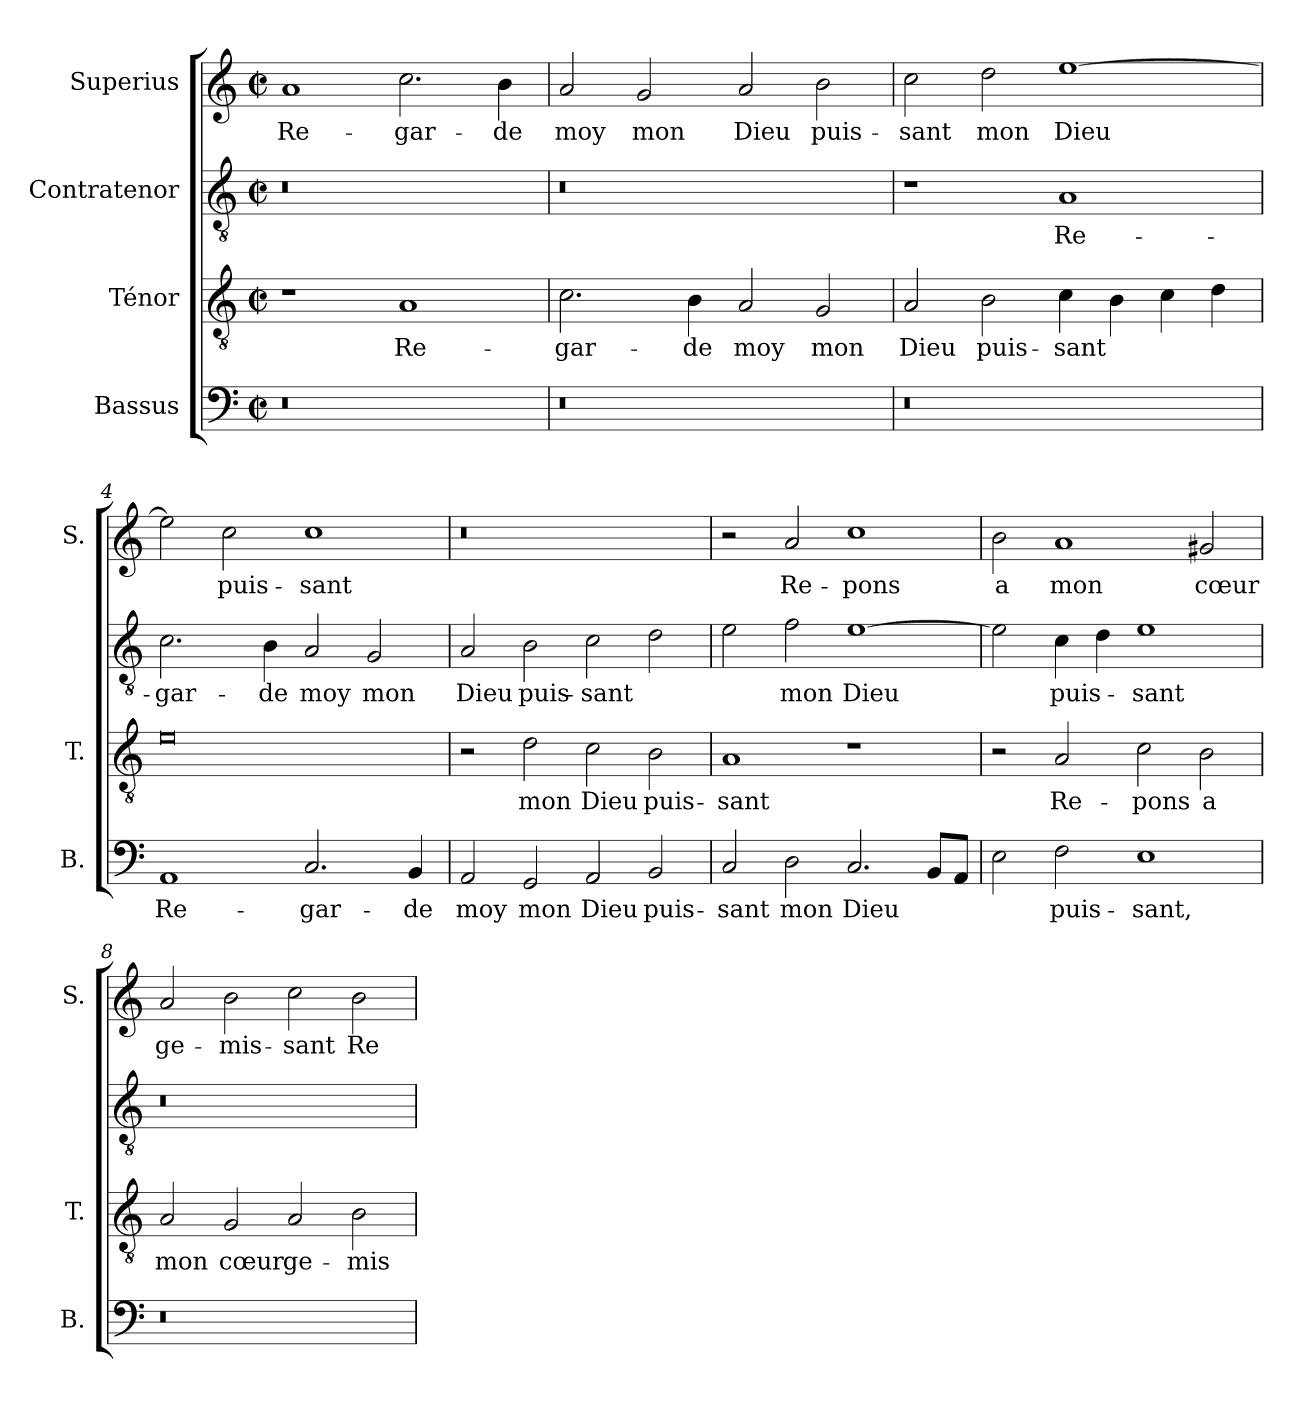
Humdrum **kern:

**kern	**text	**kern	**text	**kern	**text	**kern	**text
*part4	*part4	*part3	*part3	*part2	*part2	*part1	*part1
*staff4	*staff4	*staff3	*staff3	*staff2	*staff2	*staff1	*staff1
*I"Bassus	*	*I"Ténor	*	*I"Contratenor	*	*I"Superius	*
*I'B.	*	*I'T.	*	*	*	*I'S.	*
*clefF4	*	*clefGv2	*	*clefGv2	*	*clefG2	*
*k[]	*	*k[]	*	*k[]	*	*k[]	*
*C:	*	*C:	*	*C:	*	*C:	*
*M2/2	*	*M2/2	*	*M2/2	*	*M2/2	*
*met(c|)	*	*met(c|)	*	*met(c|)	*	*met(c|)	*
=1	=1	=1	=1	=1	=1	=1	=1
0r	.	1r	.	0r	.	1a/	Re-
.	.	1A/	Re-	.	.	2.cc\	-gar-
.	.	.	.	.	.	4b\	-de
=2	=2	=2	=2	=2	=2	=2	=2
0r	.	2.c\	-gar-	0r	.	2a/	moy
.	.	.	.	.	.	2g/	mon
.	.	4B\	-de	.	.	.	.
.	.	2A/	moy	.	.	2a/	Dieu
.	.	2G/	mon	.	.	2b\	puis-
=3	=3	=3	=3	=3	=3	=3	=3
0r	.	2A/	Dieu	1r	.	2cc\	-sant
.	.	2B\	puis-	.	.	2dd\	mon
.	.	4c\	-sant	1A/	Re-	[1ee\	Dieu
.	.	4B\	.	.	.	.	.
.	.	4c\	.	.	.	.	.
.	.	4d\	.	.	.	.	.
=4	=4	=4	=4	=4	=4	=4	=4
1AA/	Re-	0e\	.	2.c\	-gar-	2ee\]	.
.	.	.	.	.	.	2cc\	puis-
.	.	.	.	4B\	-de	.	.
2.C/	-gar-	.	.	2A/	moy	1cc\	-sant
.	.	.	.	2G/	mon	.	.
4BB/	-de	.	.	.	.	.	.
=5	=5	=5	=5	=5	=5	=5	=5
2AA/	moy	2r	.	2A/	Dieu	0r	.
2GG/	mon	2d\	mon	2B\	puis-	.	.
2AA/	Dieu	2c\	Dieu	2c\	-sant	.	.
2BB/	puis-	2B\	puis-	2d\	.	.	.
!!LO:LB:g=z
=6	=6	=6	=6	=6	=6	=6	=6
2C/	-sant	1A/	-sant	2e\	.	2r	.
2D\	mon	.	.	2f\	mon	2a/	Re-
2.C/	Dieu	1r	.	[1e\	Dieu	1cc\	-pons
8BB/L	.	.	.	.	.	.	.
8AA/J	.	.	.	.	.	.	.
=7	=7	=7	=7	=7	=7	=7	=7
2E\	.	2r	.	2e\]	.	2b\	a
2F\	puis-	2A/	Re-	4c\	puis-	1a/	mon
.	.	.	.	4d\	.	.	.
1E\	-sant,	2c\	-pons	1e\	-sant	.	.
.	.	2B\	a	.	.	2g#X/	cœur
=8	=8	=8	=8	=8	=8	=8	=8
0r	.	2A/	mon	0r	.	2a/	ge-
.	.	2G/	cœur	.	.	2b\	-mis-
.	.	2A/	ge-	.	.	2cc\	-sant
.	.	2B\	-mis-	.	.	2b\	Re-
=	=	=	=	=	=	=	=
*-	*-	*-	*-	*-	*-	*-	*-
